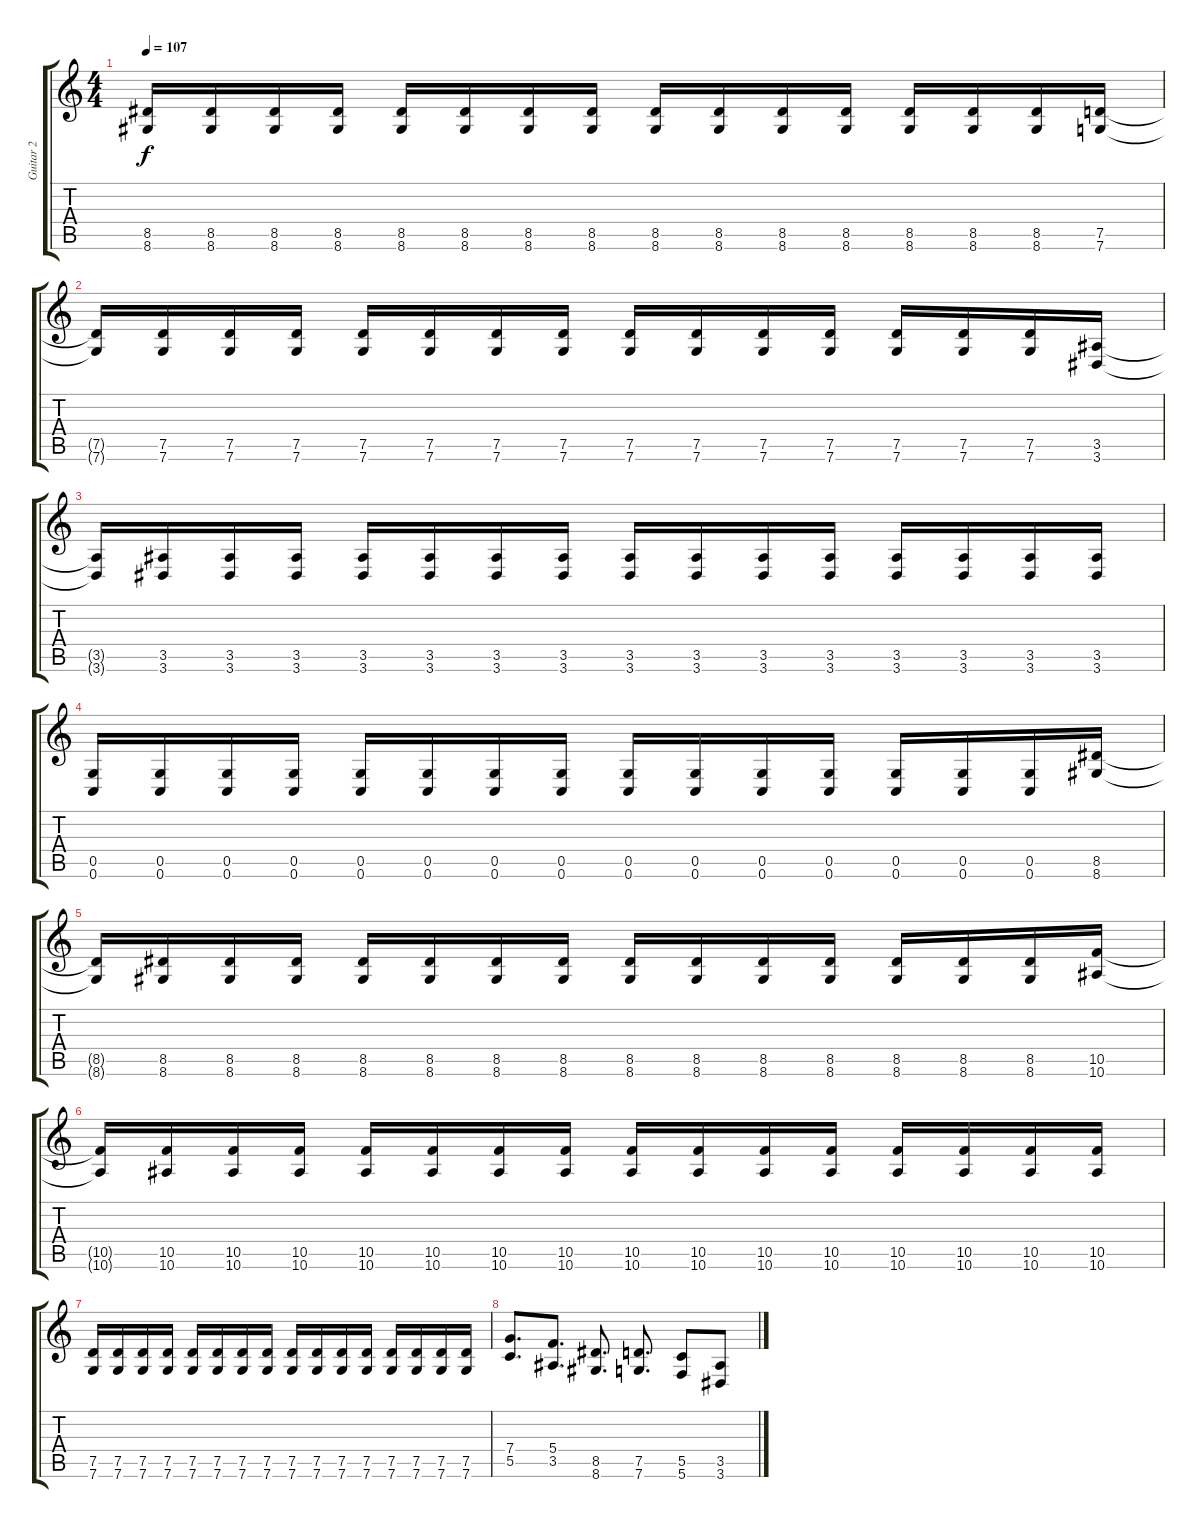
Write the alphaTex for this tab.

\track ("Guitar 2" "Guitar 2") {instrument distortionguitar}
\staff {score tabs}
\tuning (D4 A3 F3 C3 G2 C2) {hide}
\ts (4 4)
\tempo 107
\clef g2
\ks c
(8.5 8.6).16{dy f} (8.5 8.6).16 (8.5 8.6).16 (8.5 8.6).16 (8.5 8.6).16 (8.5 8.6).16 (8.5 8.6).16 (8.5 8.6).16 (8.5 8.6).16 (8.5 8.6).16 (8.5 8.6).16 (8.5 8.6).16 (8.5 8.6).16 (8.5 8.6).16 (8.5 8.6).16 (7.5 7.6).16 |
(7.5{t} 7.6{t}).16 (7.5 7.6).16 (7.5 7.6).16 (7.5 7.6).16 (7.5 7.6).16 (7.5 7.6).16 (7.5 7.6).16 (7.5 7.6).16 (7.5 7.6).16 (7.5 7.6).16 (7.5 7.6).16 (7.5 7.6).16 (7.5 7.6).16 (7.5 7.6).16 (7.5 7.6).16 (3.5 3.6).16 |
(3.5{t} 3.6{t}).16 (3.5 3.6).16 (3.5 3.6).16 (3.5 3.6).16 (3.5 3.6).16 (3.5 3.6).16 (3.5 3.6).16 (3.5 3.6).16 (3.5 3.6).16 (3.5 3.6).16 (3.5 3.6).16 (3.5 3.6).16 (3.5 3.6).16 (3.5 3.6).16 (3.5 3.6).16 (3.5 3.6).16 |
(0.5 0.6).16 (0.5 0.6).16 (0.5 0.6).16 (0.5 0.6).16 (0.5 0.6).16 (0.5 0.6).16 (0.5 0.6).16 (0.5 0.6).16 (0.5 0.6).16 (0.5 0.6).16 (0.5 0.6).16 (0.5 0.6).16 (0.5 0.6).16 (0.5 0.6).16 (0.5 0.6).16 (8.5 8.6).16 |
(8.5{t} 8.6{t}).16 (8.5 8.6).16 (8.5 8.6).16 (8.5 8.6).16 (8.5 8.6).16 (8.5 8.6).16 (8.5 8.6).16 (8.5 8.6).16 (8.5 8.6).16 (8.5 8.6).16 (8.5 8.6).16 (8.5 8.6).16 (8.5 8.6).16 (8.5 8.6).16 (8.5 8.6).16 (10.5 10.6).16 |
(10.5{t} 10.6{t}).16 (10.5 10.6).16 (10.5 10.6).16 (10.5 10.6).16 (10.5 10.6).16 (10.5 10.6).16 (10.5 10.6).16 (10.5 10.6).16 (10.5 10.6).16 (10.5 10.6).16 (10.5 10.6).16 (10.5 10.6).16 (10.5 10.6).16 (10.5 10.6).16 (10.5 10.6).16 (10.5 10.6).16 |
(7.5 7.6).16 (7.5 7.6).16 (7.5 7.6).16 (7.5 7.6).16 (7.5 7.6).16 (7.5 7.6).16 (7.5 7.6).16 (7.5 7.6).16 (7.5 7.6).16 (7.5 7.6).16 (7.5 7.6).16 (7.5 7.6).16 (7.5 7.6).16 (7.5 7.6).16 (7.5 7.6).16 (7.5 7.6).16 |
(7.4 5.5).8{d} (5.4 3.5).8{d} (8.5 8.6).8{d} (7.5 7.6).8{d} (5.5 5.6).8 (3.5 3.6).8
